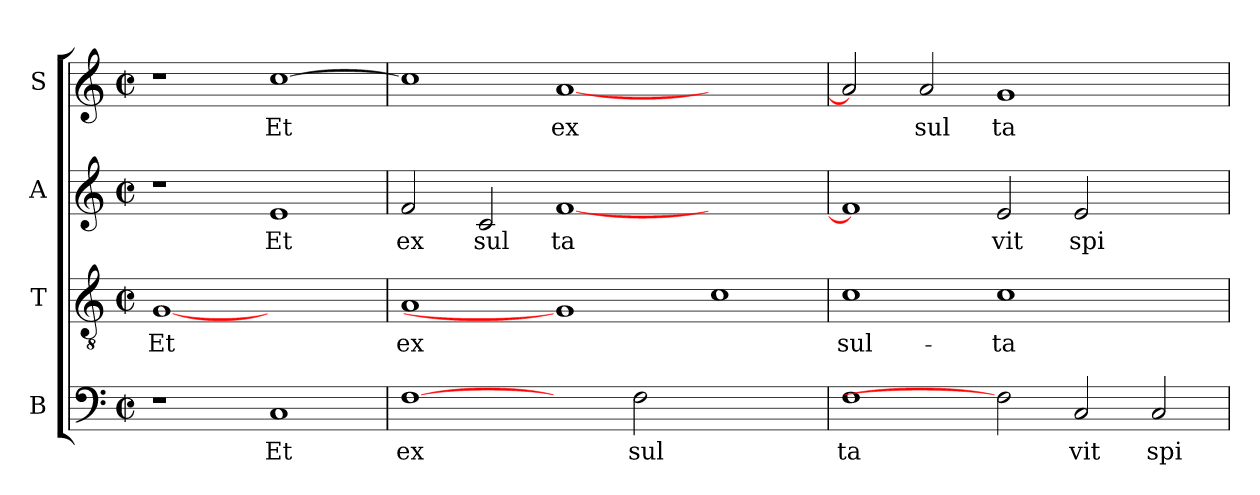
**kern	**text	**kern	**text	**kern	**text	**kern	**text
*part4	*part4	*part3	*part3	*part2	*part2	*part1	*part1
*staff4	*staff4	*staff3	*staff3	*staff2	*staff2	*staff1	*staff1
*I"B	*	*I"T	*	*I"A	*	*I"S	*
*I'B	*	*I'T	*	*I'A	*	*I'S	*
!!LO:PB:g=z
*stria5	*	*stria5	*	*stria5	*	*stria5	*
*clefF4	*	*clefGv2	*	*clefG2	*	*clefG2	*
*k[]	*	*k[]	*	*k[]	*	*k[]	*
*C:	*	*C:	*	*C:	*	*C:	*
*M2/2	*	*M2/2	*	*M2/2	*	*M2/2	*
*met(c|)	*	*met(c|)	*	*met(c|)	*	*met(c|)	*
=1	=1	=1	=1	=1	=1	=1	=1
!	!	!	!LO:LY:b:cj	!	!	!	!
1r	.	[1G	Et	1r	.	1r	.
!	!LO:LY:b:cj	!	!	!	!LO:LY:b:cj	!	!LO:LY:b:cj
1C	Et	1ryy	.	1e	Et	[>1cc	Et
=2	=2	=2	=2	=2	=2	=2	=2
!	!LO:LY:b:cj	!	!LO:LY:b:cj	!	!LO:LY:b:cj	!	!LO:LY:b:cj
[1F	ex	1A	ex-	2f/	ex	1cc]	.
!	!	!	!	!	!LO:LY:b:cj	!	!
.	.	.	.	2c/	sul	.	.
!	!	!	!	!	!LO:LY:b:cj	!	!LO:LY:b:cj
2ryy	.	1G]	.	[<1f	ta	[<1a	ex
!	!LO:LY:b:cj	!	!	!	!	!	!
2F\	sul	.	.	.	.	.	.
!	!	!	!LO:LY:b:cj	!	!	!	!
1ryy	.	1c	--	1ryy	.	1ryy	.
=3	=3	=3	=3	=3	=3	=3	=3
!	!LO:LY:b:cj	!	!LO:LY:b:cj	!	!LO:LY:b:cj	!	!LO:LY:b:cj
1F	ta	1c	-sul-	1f]	.	2a/]	.
!	!	!	!	!	!	!	!LO:LY:b:cj
.	.	.	.	.	.	2a/	sul
!	!	!	!LO:LY:b:cj	!	!LO:LY:b:cj	!	!LO:LY:b:cj
2F]	.	1c	-ta-	2e/	vit	1g	ta
!	!LO:LY:b:cj	!	!	!	!LO:LY:b:cj	!	!
2C/	vit	.	.	2e/	spi	.	.
!	!LO:LY:b:cj	!	!	!	!	!	!
2C/	spi	2ryy	.	2ryy	.	2ryy	.
=	=	=	=	=	=	=	=
*-	*-	*-	*-	*-	*-	*-	*-
